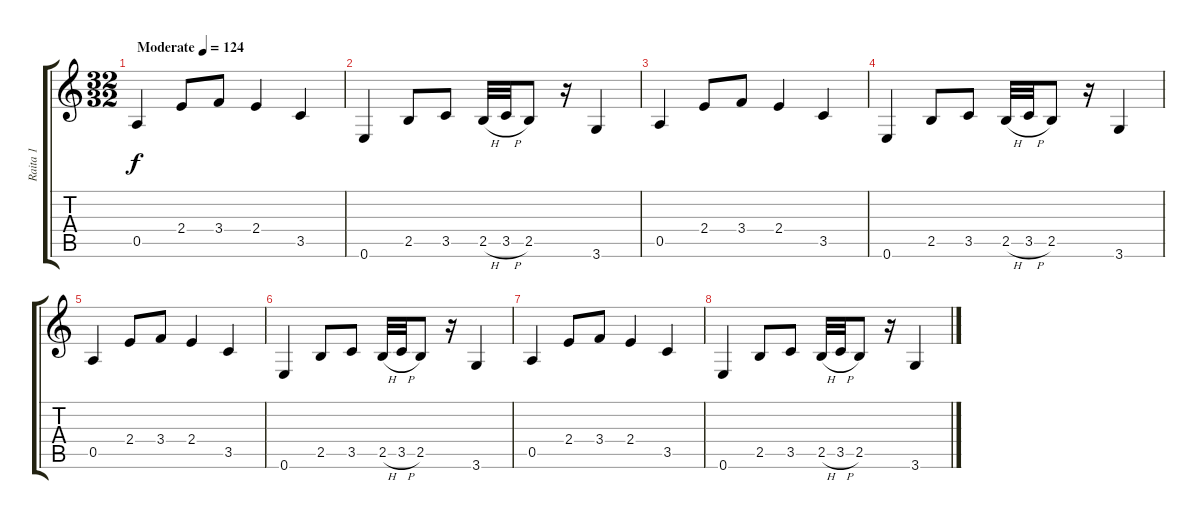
\track ("Raita 1" "Raita 1") {instrument acousticguitarsteel}
\staff {score tabs}
\tuning (E4 B3 G3 D3 A2 E2) {hide}
\ts (32 32)
\tempo (124 "Moderate")
\clef g2
\ks c
0.5.4{dy f instrument acousticguitarsteel} 2.4.8 3.4.8 2.4.4 3.5.4 |
0.6.4 2.5.8 3.5.8 2.5{h}.32 3.5{h}.32 2.5.8 r.16 3.6.4 |
0.5.4 2.4.8 3.4.8 2.4.4 3.5.4 |
0.6.4 2.5.8 3.5.8 2.5{h}.32 3.5{h}.32 2.5.8 r.16 3.6.4 |
0.5.4 2.4.8 3.4.8 2.4.4 3.5.4 |
0.6.4 2.5.8 3.5.8 2.5{h}.32 3.5{h}.32 2.5.8 r.16 3.6.4 |
0.5.4 2.4.8 3.4.8 2.4.4 3.5.4 |
0.6.4 2.5.8 3.5.8 2.5{h}.32 3.5{h}.32 2.5.8 r.16 3.6.4
